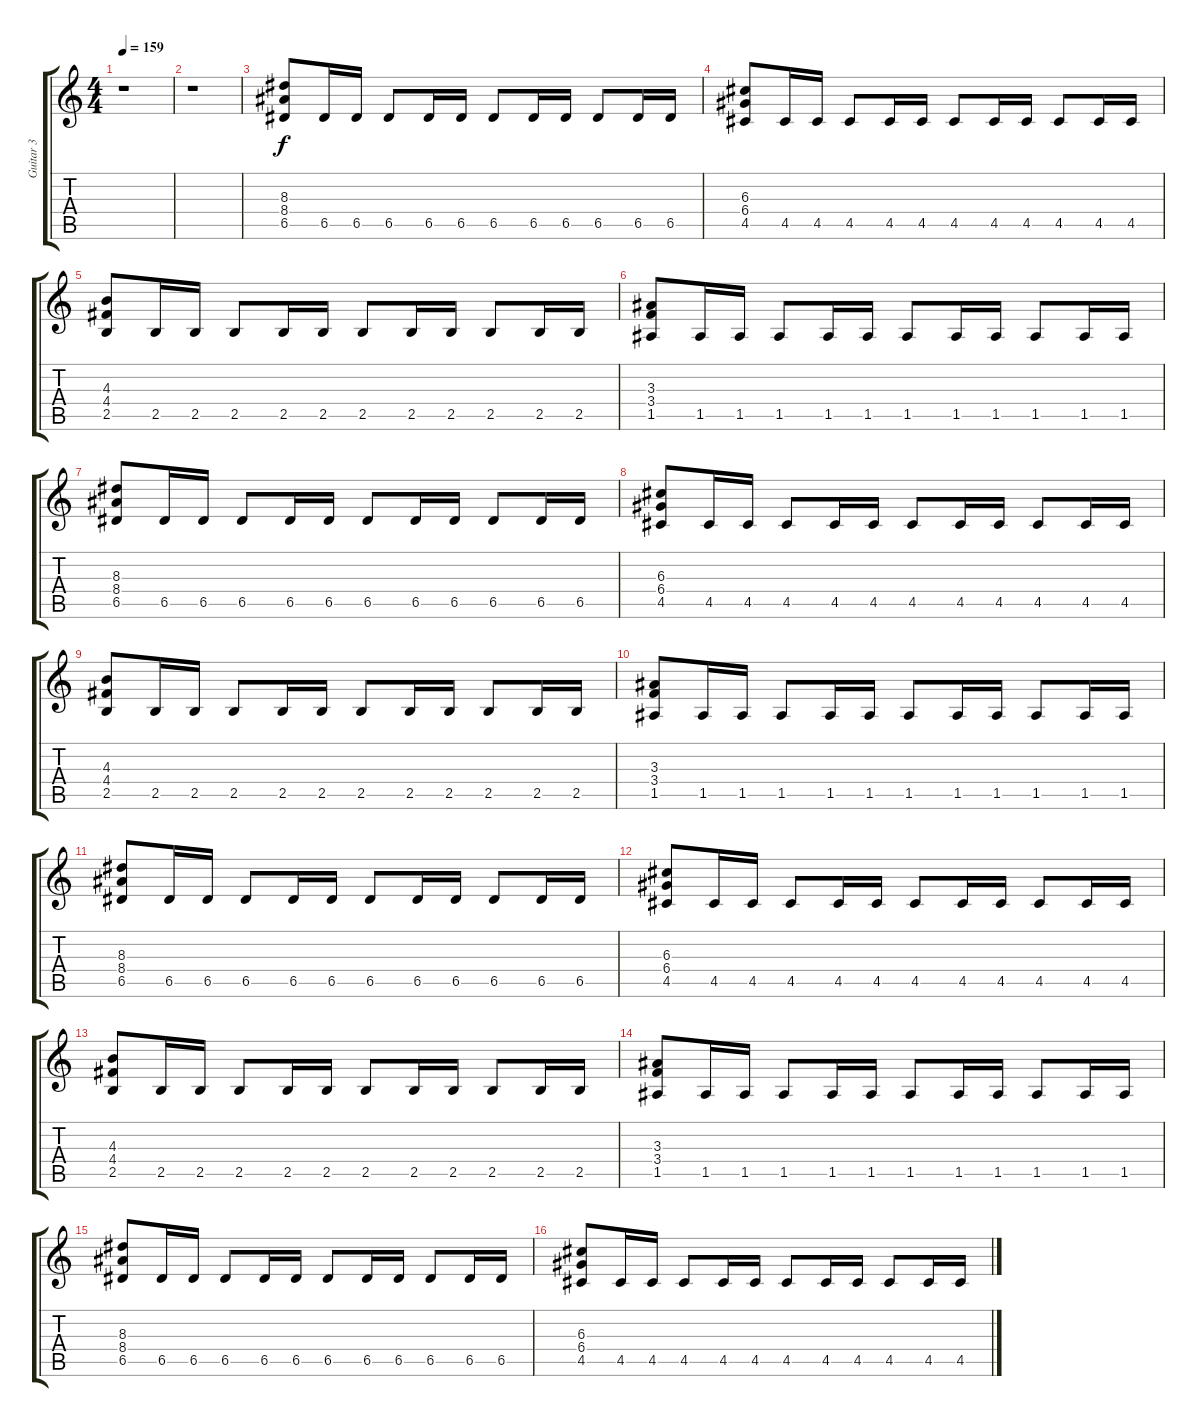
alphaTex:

\track ("Guitar 3" "Guitar 3") {instrument distortionguitar}
\staff {score tabs}
\tuning (E4 B3 G3 D3 A2 E2) {hide}
\ts (4 4)
\tempo 159
\clef g2
\ks c
r.1{dy f} |
r.1 |
(8.3 8.4 6.5).8 6.5.16 6.5.16 6.5.8 6.5.16 6.5.16 6.5.8 6.5.16 6.5.16 6.5.8 6.5.16 6.5.16 |
(6.3 6.4 4.5).8 4.5.16 4.5.16 4.5.8 4.5.16 4.5.16 4.5.8 4.5.16 4.5.16 4.5.8 4.5.16 4.5.16 |
(4.3 4.4 2.5).8 2.5.16 2.5.16 2.5.8 2.5.16 2.5.16 2.5.8 2.5.16 2.5.16 2.5.8 2.5.16 2.5.16 |
(3.3 3.4 1.5).8 1.5.16 1.5.16 1.5.8 1.5.16 1.5.16 1.5.8 1.5.16 1.5.16 1.5.8 1.5.16 1.5.16 |
(8.3 8.4 6.5).8 6.5.16 6.5.16 6.5.8 6.5.16 6.5.16 6.5.8 6.5.16 6.5.16 6.5.8 6.5.16 6.5.16 |
(6.3 6.4 4.5).8 4.5.16 4.5.16 4.5.8 4.5.16 4.5.16 4.5.8 4.5.16 4.5.16 4.5.8 4.5.16 4.5.16 |
(4.3 4.4 2.5).8 2.5.16 2.5.16 2.5.8 2.5.16 2.5.16 2.5.8 2.5.16 2.5.16 2.5.8 2.5.16 2.5.16 |
(3.3 3.4 1.5).8 1.5.16 1.5.16 1.5.8 1.5.16 1.5.16 1.5.8 1.5.16 1.5.16 1.5.8 1.5.16 1.5.16 |
(8.3 8.4 6.5).8 6.5.16 6.5.16 6.5.8 6.5.16 6.5.16 6.5.8 6.5.16 6.5.16 6.5.8 6.5.16 6.5.16 |
(6.3 6.4 4.5).8 4.5.16 4.5.16 4.5.8 4.5.16 4.5.16 4.5.8 4.5.16 4.5.16 4.5.8 4.5.16 4.5.16 |
(4.3 4.4 2.5).8 2.5.16 2.5.16 2.5.8 2.5.16 2.5.16 2.5.8 2.5.16 2.5.16 2.5.8 2.5.16 2.5.16 |
(3.3 3.4 1.5).8 1.5.16 1.5.16 1.5.8 1.5.16 1.5.16 1.5.8 1.5.16 1.5.16 1.5.8 1.5.16 1.5.16 |
(8.3 8.4 6.5).8 6.5.16 6.5.16 6.5.8 6.5.16 6.5.16 6.5.8 6.5.16 6.5.16 6.5.8 6.5.16 6.5.16 |
(6.3 6.4 4.5).8 4.5.16 4.5.16 4.5.8 4.5.16 4.5.16 4.5.8 4.5.16 4.5.16 4.5.8 4.5.16 4.5.16
